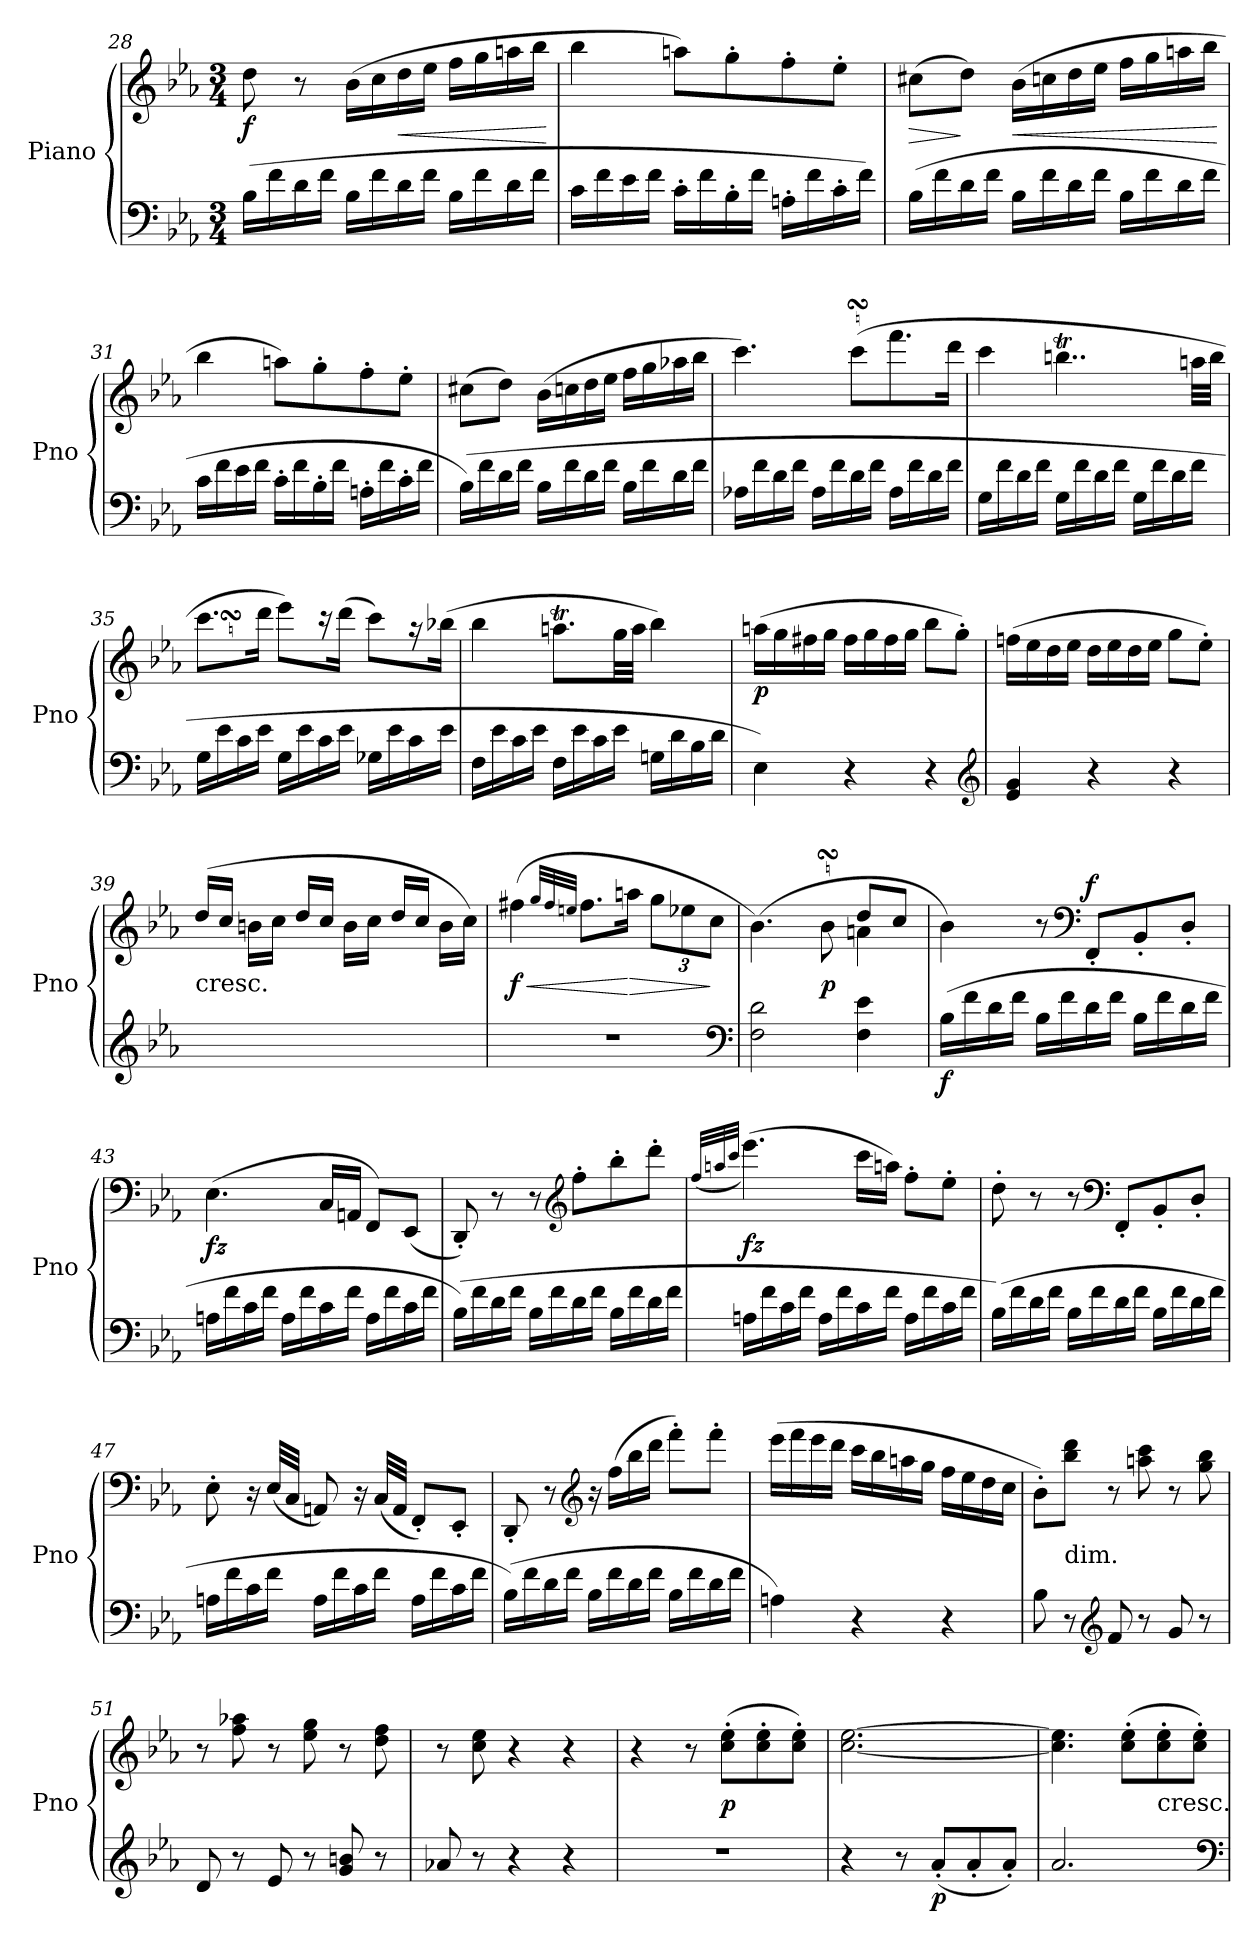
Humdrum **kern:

**kern	**kern	**dynam
*part1	*part1	*part1
*staff2	*staff1	*staff1/2
*I"Piano	*	*
*I'Pno	*	*
!!LO:LB:g=z
*clefF4	*clefG2	*
*k[b-e-a-]	*k[b-e-a-]	*
*E-:	*E-:	*
*M3/4	*M3/4	*
=28	=28	=28
(16B-LL	8dd	f
16f	.	.
16d	8r	.
16fJJ	.	.
16B-LL	(16b-LL	.
16f	16cc	.
16d	16dd	<
16fJJ	16ee-JJ	.
16B-LL	16ffLL	.
16f	16gg	.
16d	16aan	.
16fJJ	16bb-JJ	.
.	.	[
=29	=29	=29
16cLL	4bb-	.
16f	.	.
16e-	.	.
16fJJ	.	.
16c'LL	8aanL)	.
16f	.	.
16B-'	8gg'	.
16fJJ	.	.
16An'LL	8ff'	.
16f	.	.
16c'	8ee-'J	.
16fJJ)	.	.
=30	=30	=30
(16B-LL	(8cc#XL	>
16f	.	.
16d	8ddJ)	]
16fJJ	.	.
16B-LL	(16b-LL	<
16f	16ccn	.
16d	16dd	.
16fJJ	16ee-JJ	.
16B-LL	16ffLL	.
16f	16gg	.
16d	16aan	.
16fJJ	16bb-JJ	.
.	.	[
=31	=31	=31
16cLL	4bb-	.
16f	.	.
16e-	.	.
16fJJ	.	.
16c'LL	8aanL)	.
16f	.	.
16B-'	8gg'	.
16fJJ	.	.
16An'LL	8ff'	.
16f	.	.
16c'	8ee-'J	.
16fJJ	.	.
!!LO:LB:g=z
=32	=32	=32
(16B-LL)	(8cc#XL	.
16f	.	.
16d	8ddJ)	.
16fJJ	.	.
16B-LL	(16b-LL	.
16f	16ccn	.
16d	16dd	.
16fJJ	16ee-JJ	.
16B-LL	16ffLL	.
16f	16gg	.
16d	16aa-X	.
16fJJ	16bb-JJ	.
=33	=33	=33
16A-XLL	4.ccc)	.
16f	.	.
16d	.	.
16fJJ	.	.
16A-LL	.	.
16f	.	.
16d	(8cccsSSsL	.
16fJJ	.	.
16A-LL	8.fff	.
16f	.	.
16d	.	.
16fJJ	16dddJk	.
=34	=34	=34
16GLL	4ccc	.
16f	.	.
16d	.	.
16fJJ	.	.
16GLL	4..bbnt	.
16f	.	.
16d	.	.
16fJJ	.	.
16GLL	.	.
16f	.	.
16d	.	.
16fJJ	32aanLLL	.
.	32bbJJJ	.
=35	=35	=35
16GLL	8.cccSSsL	.
16e-	.	.
16c	.	.
16e-JJ	16dddJk	.
16GLL	8eee-L)	.
16e-	.	.
16c	16r	.
16e-JJ	(16dddJk	.
16G-XLL	8cccL)	.
16e-	.	.
16c	16r	.
16e-JJ	(16bb-XJk	.
!!LO:LB:g=z
=36	=36	=36
16FLL	4bb-	.
16e-	.	.
16c	.	.
16e-JJ	.	.
16FLL	8.aantL	.
16e-	.	.
16c	.	.
16e-JJ	32ggLL	.
.	32aaJJJ	.
16GnLL	4bb-)	.
16d	.	.
16B-	.	.
16dJJ	.	.
=37	=37	=37
4E-)	(16aanLL	p
.	16gg	.
.	16ff#X	.
.	16ggJJ	.
4r	16ff#LL	.
.	16gg	.
.	16ff#	.
.	16ggJJ	.
4r	8bb-L	.
.	8gg'J)	.
*clefG2	*	*
=38	=38	=38
4e- 4g	(16ffnLL	.
.	16ee-	.
.	16dd	.
.	16ee-JJ	.
4r	16ddLL	.
.	16ee-	.
.	16dd	.
.	16ee-JJ	.
4r	8ggL	.
.	8ee-'J)	.
=39	=39	=39
!	!LO:TX:c:t=cresc.	!
2.ryy	(16dd/LL	.
.	16cc/JJ	.
.	16bnLL	.
.	16ccJJ	.
.	16dd/LL	.
.	16cc/JJ	.
.	16bLL	.
.	16ccJJ	.
.	16dd/LL	.
.	16cc/JJ	.
.	16bLL	.
.	16ccJJ)	.
!!LO:LB:g=z
=40	=40	=40
2.r	(4ff#X	< f
.	32qqggLLL	.
.	32qqff#	.
.	32qqeenJJJ	.
.	8.ff#L	.
.	16aanJk	[ >
.	12ggL	.
.	12ee-X	.
.	12ccJ	]
*clefF4	*	*
=41	=41	=41
*	*^	*
2F 2d	2ryy	(4.b-)	.
.	.	8b-sSSs	p
4F 4e-	8ddL	4an	.
.	8ccJ	.	.
*	*v	*v	*
=42	=42	=42
!	!	!LO:DY:b=2
(16B-LL	4b-)	f
16f	.	.
16d	.	.
16fJJ	.	.
16B-LL	8r	.
16f	.	.
*	*clefF4	*
!	!	!LO:DY:a
16d	8FF'L	f
16fJJ	.	.
16B-LL	8BB-'	.
16f	.	.
16d	8D'J	.
16fJJ	.	.
=43	=43	=43
16AnLL	(4.E-	fz
16f	.	.
16c	.	.
16fJJ	.	.
16ALL	.	.
16f	.	.
16c	16CLL	.
16fJJ	16AAnJJ	.
16ALL	8FFL)	.
16f	.	.
16c	(8EE-J	.
16fJJ	.	.
!!LO:LB:g=z
=44	=44	=44
(16B-LL)	8DD')	.
16f	.	.
16d	8r	.
16fJJ	.	.
16B-LL	8r	.
16f	.	.
*	*clefG2	*
16d	8ff'L	.
16fJJ	.	.
16B-LL	8bb-'	.
16f	.	.
16d	8ddd'J	.
16fJJ	.	.
=45	=45	=45
.	(32qqffLLL	.
.	32qqaan	.
.	32qqcccJJJ	.
16AnLL	(4.eee-)	fz
16f	.	.
16c	.	.
16fJJ	.	.
16ALL	.	.
16f	.	.
16c	16cccLL	.
16fJJ	16aanJJ)	.
16ALL	8ff'L	.
16f	.	.
16c	8ee-'J	.
16fJJ	.	.
=46	=46	=46
(16B-LL)	8dd'	.
16f	.	.
16d	8r	.
16fJJ	.	.
16B-LL	8r	.
16f	.	.
*	*clefF4	*
16d	8FF'L	.
16fJJ	.	.
16B-LL	8BB-'	.
16f	.	.
16d	8D'J	.
16fJJ	.	.
=47	=47	=47
16AnLL	8E-'	.
16f	.	.
16c	16r	.
16fJJ	(32E-/LLL	.
.	32C/JJJ	.
16ALL	8AAn)	.
16f	.	.
16c	16r	.
16fJJ	(32CLLL	.
.	32AAJJJ	.
16ALL	8FF'L)	.
16f	.	.
16c	8EE-'J	.
16fJJ	.	.
!!LO:LB:g=z
=48	=48	=48
(16B-LL)	8DD'	.
16f	.	.
16d	8r	.
16fJJ	.	.
*	*clefG2	*
16B-LL	16r	.
16f	(16ffLL	.
16d	16bb-	.
16fJJ	16dddJJ	.
16B-LL	8fff'L)	.
16f	.	.
16d	8fff'J	.
16fJJ	.	.
=49	=49	=49
4An)	(16eee-LL	.
.	16fff	.
.	16eee-	.
.	16dddJJ	.
4r	16cccLL	.
.	16bb-	.
.	16aan	.
.	16ggJJ	.
4r	16ffLL	.
.	16ee-	.
.	16dd	.
.	16ccJJ	.
=50	=50	=50
8B-	8b-'L)	.
!	!LO:TX:c:t=dim.	!
8r	8bb- 8dddJ	.
*clefG2	*	*
8f	8r	.
8r	8aan 8ccc	.
8g	8r	.
8r	8gg 8bb-	.
=51	=51	=51
8d	8r	.
8r	8ff 8aa-X	.
8e-	8r	.
8r	8ee- 8gg	.
8g 8bn	8r	.
8r	8dd 8ff	.
!!LO:LB:g=z
=52	=52	=52
8a-X	8r	.
8r	8cc 8ee-	.
4r	4r	.
4r	4r	.
=53	=53	=53
2.r	4r	.
.	8r	.
.	(8cc' 8ee-'L	p
.	8cc' 8ee-'	.
.	8cc' 8ee-'J)	.
=54	=54	=54
4r	[2.cc [2.ee-	.
8r	.	.
!	!	!LO:DY:b=2
(8a-'L	.	p
8a-'	.	.
8a-'J)	.	.
=55	=55	=55
2.a-	4.cc] 4.ee-]	.
.	(8cc' 8ee-'L	.
!	!LO:TX:c:t=cresc.	!
.	8cc' 8ee-'	.
.	8cc' 8ee-'J)	.
*clefF4	*	*
=	=	=
*-	*-	*-
